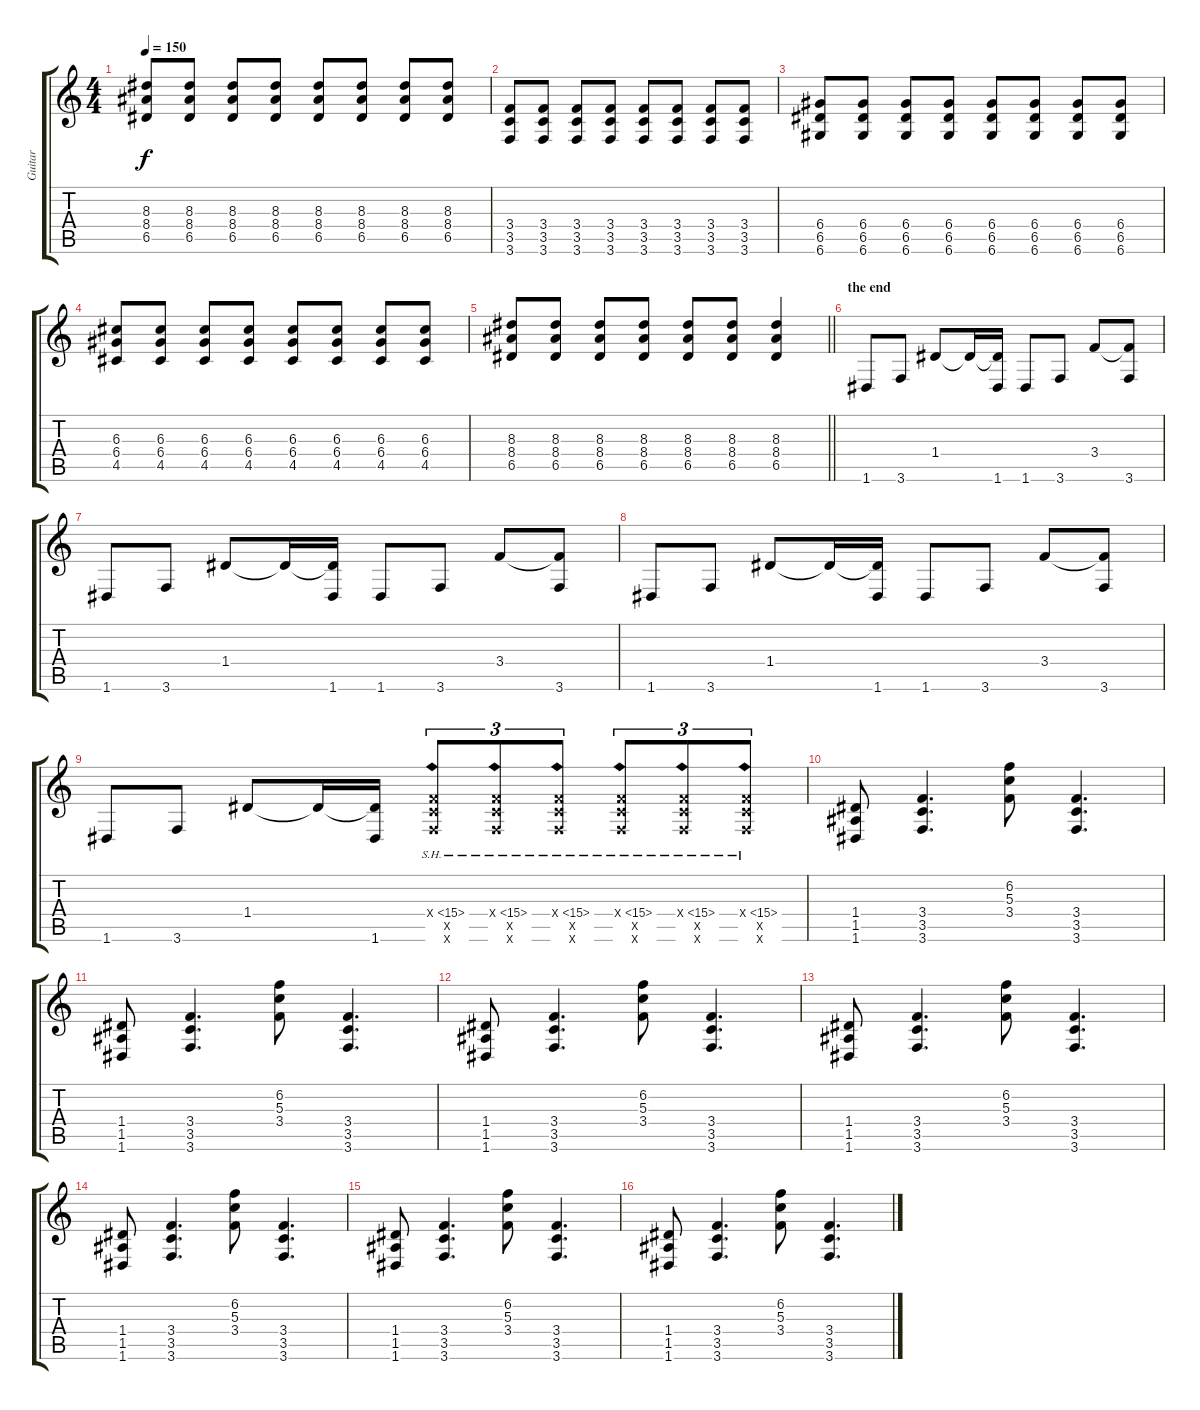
\track ("Guitar" "Guitar") {instrument distortionguitar}
\staff {score tabs}
\tuning (E4 B3 G3 D3 A2 D2) {hide}
\ts (4 4)
\tempo 150
\clef g2
\ks c
(8.3 8.4 6.5).8{dy f} (8.3 8.4 6.5).8 (8.3 8.4 6.5).8 (8.3 8.4 6.5).8 (8.3 8.4 6.5).8 (8.3 8.4 6.5).8 (8.3 8.4 6.5).8 (8.3 8.4 6.5).8 |
(3.4 3.5 3.6).8 (3.4 3.5 3.6).8 (3.4 3.5 3.6).8 (3.4 3.5 3.6).8 (3.4 3.5 3.6).8 (3.4 3.5 3.6).8 (3.4 3.5 3.6).8 (3.4 3.5 3.6).8 |
(6.4 6.5 6.6).8 (6.4 6.5 6.6).8 (6.4 6.5 6.6).8 (6.4 6.5 6.6).8 (6.4 6.5 6.6).8 (6.4 6.5 6.6).8 (6.4 6.5 6.6).8 (6.4 6.5 6.6).8 |
(6.3 6.4 4.5).8 (6.3 6.4 4.5).8 (6.3 6.4 4.5).8 (6.3 6.4 4.5).8 (6.3 6.4 4.5).8 (6.3 6.4 4.5).8 (6.3 6.4 4.5).8 (6.3 6.4 4.5).8 |
\barLineRight lightlight
(8.3 8.4 6.5).8 (8.3 8.4 6.5).8 (8.3 8.4 6.5).8 (8.3 8.4 6.5).8 (8.3 8.4 6.5).8 (8.3 8.4 6.5).8 (8.3 8.4 6.5).4 |
\section ("" "the end")
1.6.8 3.6.8 1.4.8 1.4{t}.16 (1.4{t} 1.6).16 1.6.8 3.6.8 3.4.8 (3.4{t} 3.6).8 |
1.6.8 3.6.8 1.4.8 1.4{t}.16 (1.4{t} 1.6).16 1.6.8 3.6.8 3.4.8 (3.4{t} 3.6).8 |
1.6.8 3.6.8 1.4.8 1.4{t}.16 (1.4{t} 1.6).16 1.6.8 3.6.8 3.4.8 (3.4{t} 3.6).8 |
1.6.8 3.6.8 1.4.8 1.4{t}.16 (1.4{t} 1.6).16 (3.4{sh 12 x} 3.5{x} 3.6{x}).8{tu (3 2)} (3.4{sh 12 x} 3.5{x} 3.6{x}).8{tu (3 2)} (3.4{sh 12 x} 3.5{x} 3.6{x}).8{tu (3 2)} (3.4{sh 12 x} 3.5{x} 3.6{x}).8{tu (3 2)} (3.4{sh 12 x} 3.5{x} 3.6{x}).8{tu (3 2)} (3.4{sh 12 x} 3.5{x} 3.6{x}).8{tu (3 2)} |
(1.4 1.5 1.6).8 (3.4 3.5 3.6).4{d} (6.2 5.3 3.4).8 (3.4 3.5 3.6).4{d} |
(1.4 1.5 1.6).8 (3.4 3.5 3.6).4{d} (6.2 5.3 3.4).8 (3.4 3.5 3.6).4{d} |
(1.4 1.5 1.6).8 (3.4 3.5 3.6).4{d} (6.2 5.3 3.4).8 (3.4 3.5 3.6).4{d} |
(1.4 1.5 1.6).8 (3.4 3.5 3.6).4{d} (6.2 5.3 3.4).8 (3.4 3.5 3.6).4{d} |
(1.4 1.5 1.6).8 (3.4 3.5 3.6).4{d} (6.2 5.3 3.4).8 (3.4 3.5 3.6).4{d} |
(1.4 1.5 1.6).8 (3.4 3.5 3.6).4{d} (6.2 5.3 3.4).8 (3.4 3.5 3.6).4{d} |
(1.4 1.5 1.6).8 (3.4 3.5 3.6).4{d} (6.2 5.3 3.4).8 (3.4 3.5 3.6).4{d}
